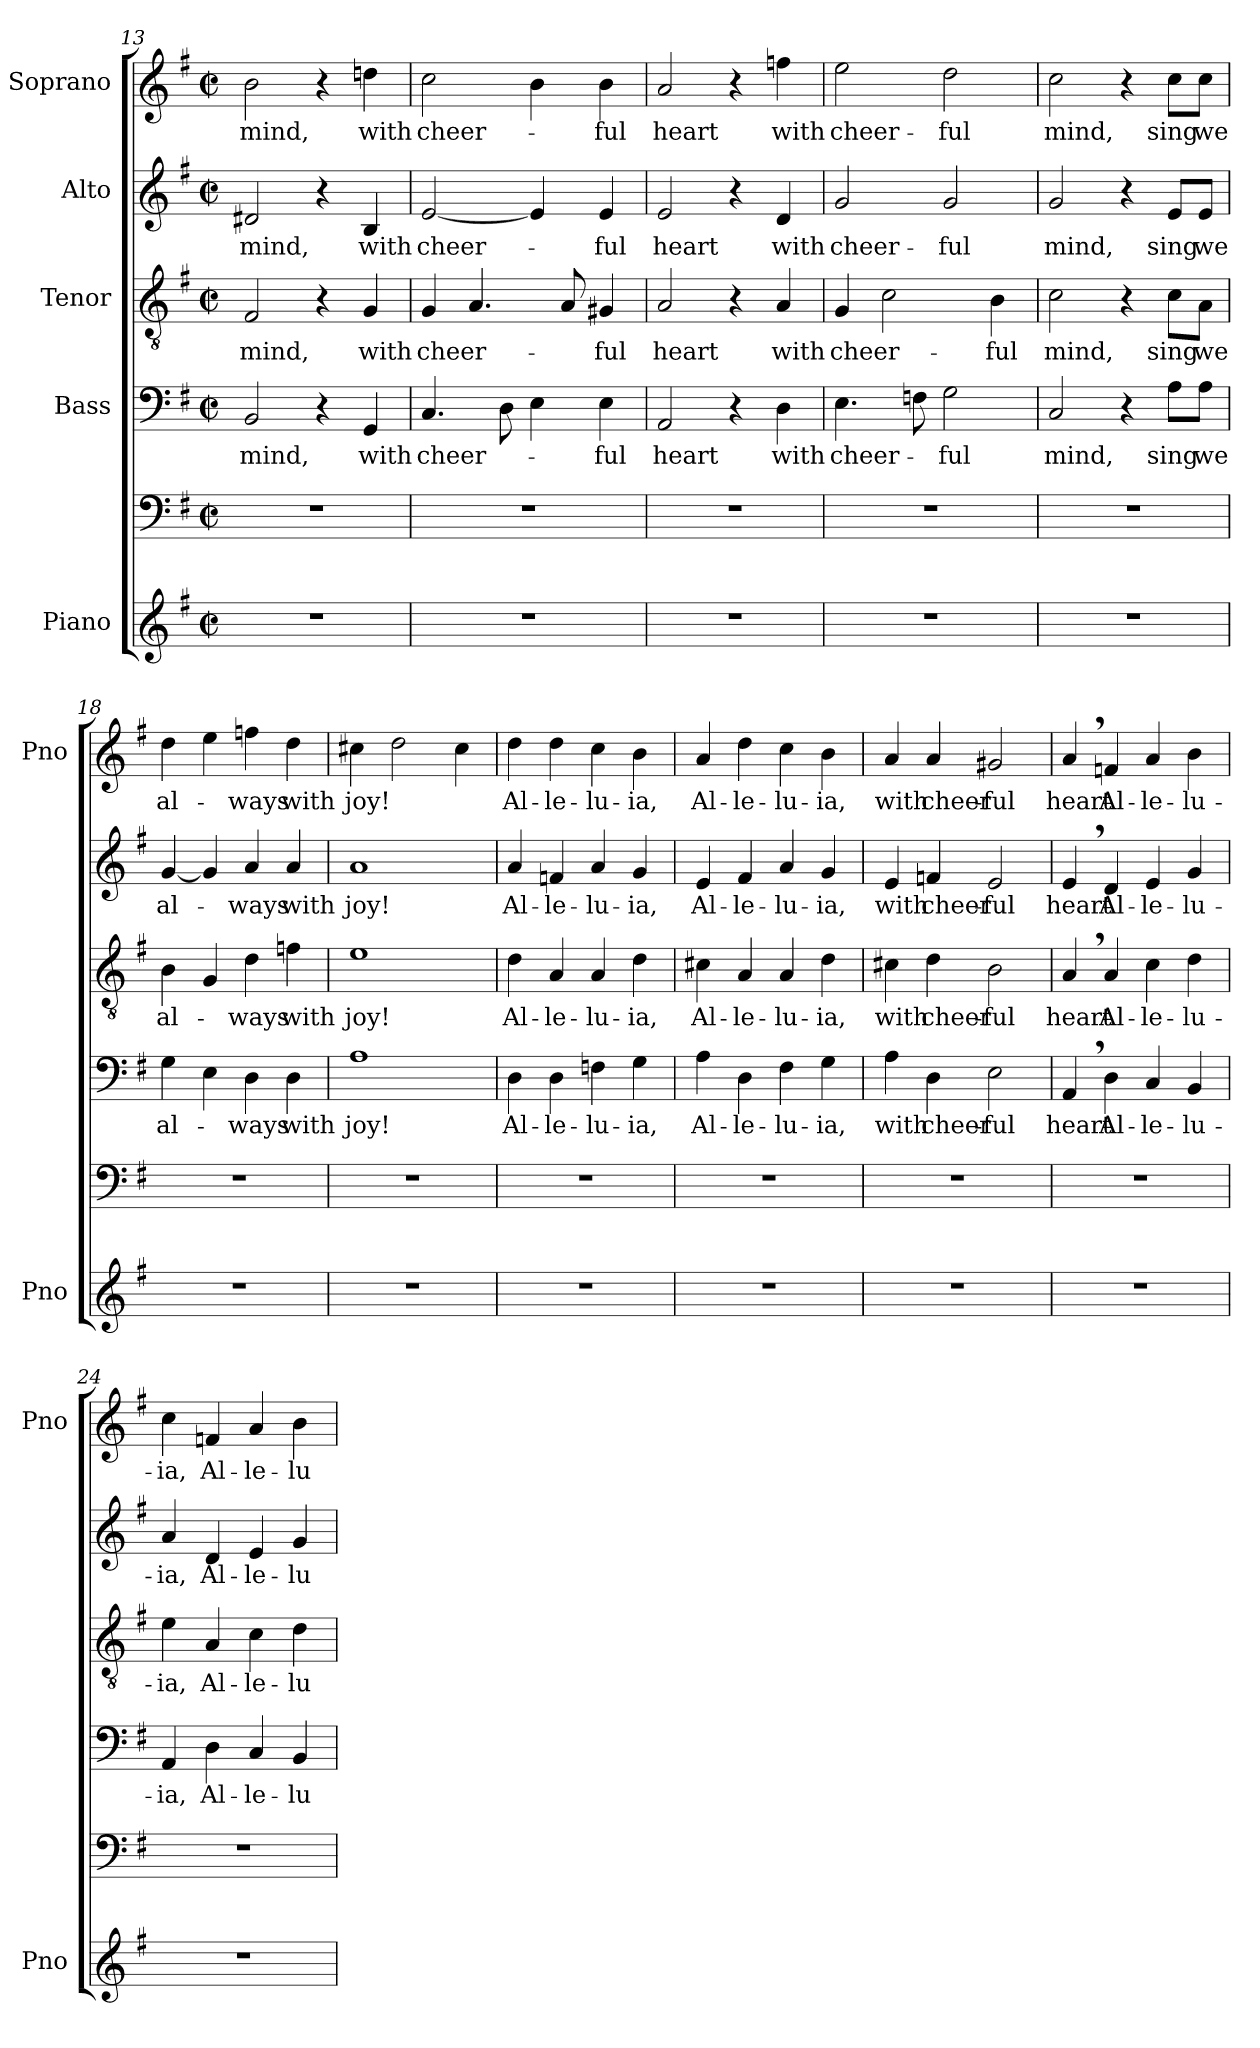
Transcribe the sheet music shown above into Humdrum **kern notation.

**kern	**kern	**kern	**text	**kern	**text	**kern	**text	**kern	**text
*part6	*part5	*part4	*part4	*part3	*part3	*part2	*part2	*part1	*part1
*staff6	*staff5	*staff4	*staff4	*staff3	*staff3	*staff2	*staff2	*staff1	*staff1
*I"Piano	*	*I"Bass	*	*I"Tenor	*	*I"Alto	*	*I"Soprano	*
*I'Pno	*	*	*	*	*	*	*	*I'Pno	*
*clefG2	*clefF4	*clefF4	*	*clefGv2	*	*clefG2	*	*clefG2	*
*k[f#]	*k[f#]	*k[f#]	*	*k[f#]	*	*k[f#]	*	*k[f#]	*
*G:	*G:	*G:	*	*G:	*	*G:	*	*G:	*
*M2/2	*M2/2	*M2/2	*	*M2/2	*	*M2/2	*	*M2/2	*
*met(c|)	*met(c|)	*met(c|)	*	*met(c|)	*	*met(c|)	*	*met(c|)	*
=13	=13	=13	=13	=13	=13	=13	=13	=13	=13
1r	1r	2BB/	mind,	2F#/	mind,	2d#X/	mind,	2b\	mind,
.	.	4r	.	4r	.	4r	.	4r	.
.	.	4GG/	with	4G/	with	4B/	with	4ddn\	with
!!LO:LB:g=z
=14	=14	=14	=14	=14	=14	=14	=14	=14	=14
1r	1r	4.C/	cheer-	4G/	cheer-	[2e/	cheer-	2cc\	cheer-
.	.	.	.	4.A/	.	.	.	.	.
.	.	8D\	.	.	.	.	.	.	.
.	.	4E\	.	.	.	4e/]	.	4b\	.
.	.	.	.	8A/	.	.	.	.	.
.	.	4E\	-ful	4G#X/	-ful	4e/	-ful	4b\	-ful
=15	=15	=15	=15	=15	=15	=15	=15	=15	=15
1r	1r	2AA/	heart	2A/	heart	2e/	heart	2a/	heart
.	.	4r	.	4r	.	4r	.	4r	.
.	.	4D\	with	4A/	with	4d/	with	4ffn\	with
=16	=16	=16	=16	=16	=16	=16	=16	=16	=16
1r	1r	4.E\	cheer-	4G/	cheer-	2g/	cheer-	2ee\	cheer-
.	.	.	.	2c\	.	.	.	.	.
.	.	8Fn\	.	.	.	.	.	.	.
.	.	2G\	-ful	.	.	2g/	-ful	2dd\	-ful
.	.	.	.	4B\	-ful	.	.	.	.
=17	=17	=17	=17	=17	=17	=17	=17	=17	=17
1r	1r	2C/	mind,	2c\	mind,	2g/	mind,	2cc\	mind,
.	.	4r	.	4r	.	4r	.	4r	.
.	.	8A\L	sing	8c\L	sing	8e/L	sing	8cc\L	sing
.	.	8A\J	we	8A\J	we	8e/J	we	8cc\J	we
=18	=18	=18	=18	=18	=18	=18	=18	=18	=18
1r	1r	4G\	al-	4B\	al-	[4g/	al-	4dd\	al-
.	.	4E\	.	4G/	.	4g/]	.	4ee\	.
.	.	4D\	-ways	4d\	-ways	4a/	-ways	4ffn\	-ways
.	.	4D\	with	4fn\	with	4a/	with	4dd\	with
=19	=19	=19	=19	=19	=19	=19	=19	=19	=19
1r	1r	1A	joy!	1e	joy!	1a	joy!	4cc#X\	joy!
.	.	.	.	.	.	.	.	2dd\	.
.	.	.	.	.	.	.	.	4cc#\	.
!!LO:PB:g=z
=20	=20	=20	=20	=20	=20	=20	=20	=20	=20
1r	1r	4D\	Al-	4d\	Al-	4a/	Al-	4dd\	Al-
.	.	4D\	-le-	4A/	-le-	4fn/	-le-	4dd\	-le-
.	.	4Fn\	-lu-	4A/	-lu-	4a/	-lu-	4cc\	-lu-
.	.	4G\	-ia,	4d\	-ia,	4g/	-ia,	4b\	-ia,
=21	=21	=21	=21	=21	=21	=21	=21	=21	=21
1r	1r	4A\	Al-	4c#X\	Al-	4e/	Al-	4a/	Al-
.	.	4D\	-le-	4A/	-le-	4f#/	-le-	4dd\	-le-
.	.	4F#\	-lu-	4A/	-lu-	4a/	-lu-	4cc\	-lu-
.	.	4G\	-ia,	4d\	-ia,	4g/	-ia,	4b\	-ia,
=22	=22	=22	=22	=22	=22	=22	=22	=22	=22
1r	1r	4A\	with	4c#X\	with	4e/	with	4a/	with
.	.	4D\	cheer-	4d\	cheer-	4fn/	cheer-	4a/	cheer-
.	.	2E\	-ful	2B\	-ful	2e/	-ful	2g#X/	-ful
=23	=23	=23	=23	=23	=23	=23	=23	=23	=23
1r	1r	4AA,>/	heart	4A,>/	heart	4e,>/	heart	4a,>/	heart
.	.	4D\	Al-	4A/	Al-	4d/	Al-	4fn/	Al-
.	.	4C/	-le-	4c\	-le-	4e/	-le-	4a/	-le-
.	.	4BB/	-lu-	4d\	-lu-	4g/	-lu-	4b\	-lu-
=24	=24	=24	=24	=24	=24	=24	=24	=24	=24
1r	1r	4AA/	-ia,	4e\	-ia,	4a/	-ia,	4cc\	-ia,
.	.	4D\	Al-	4A/	Al-	4d/	Al-	4fn/	Al-
.	.	4C/	-le-	4c\	-le-	4e/	-le-	4a/	-le-
.	.	4BB/	-lu-	4d\	-lu-	4g/	-lu-	4b\	-lu-
=	=	=	=	=	=	=	=	=	=
*-	*-	*-	*-	*-	*-	*-	*-	*-	*-
